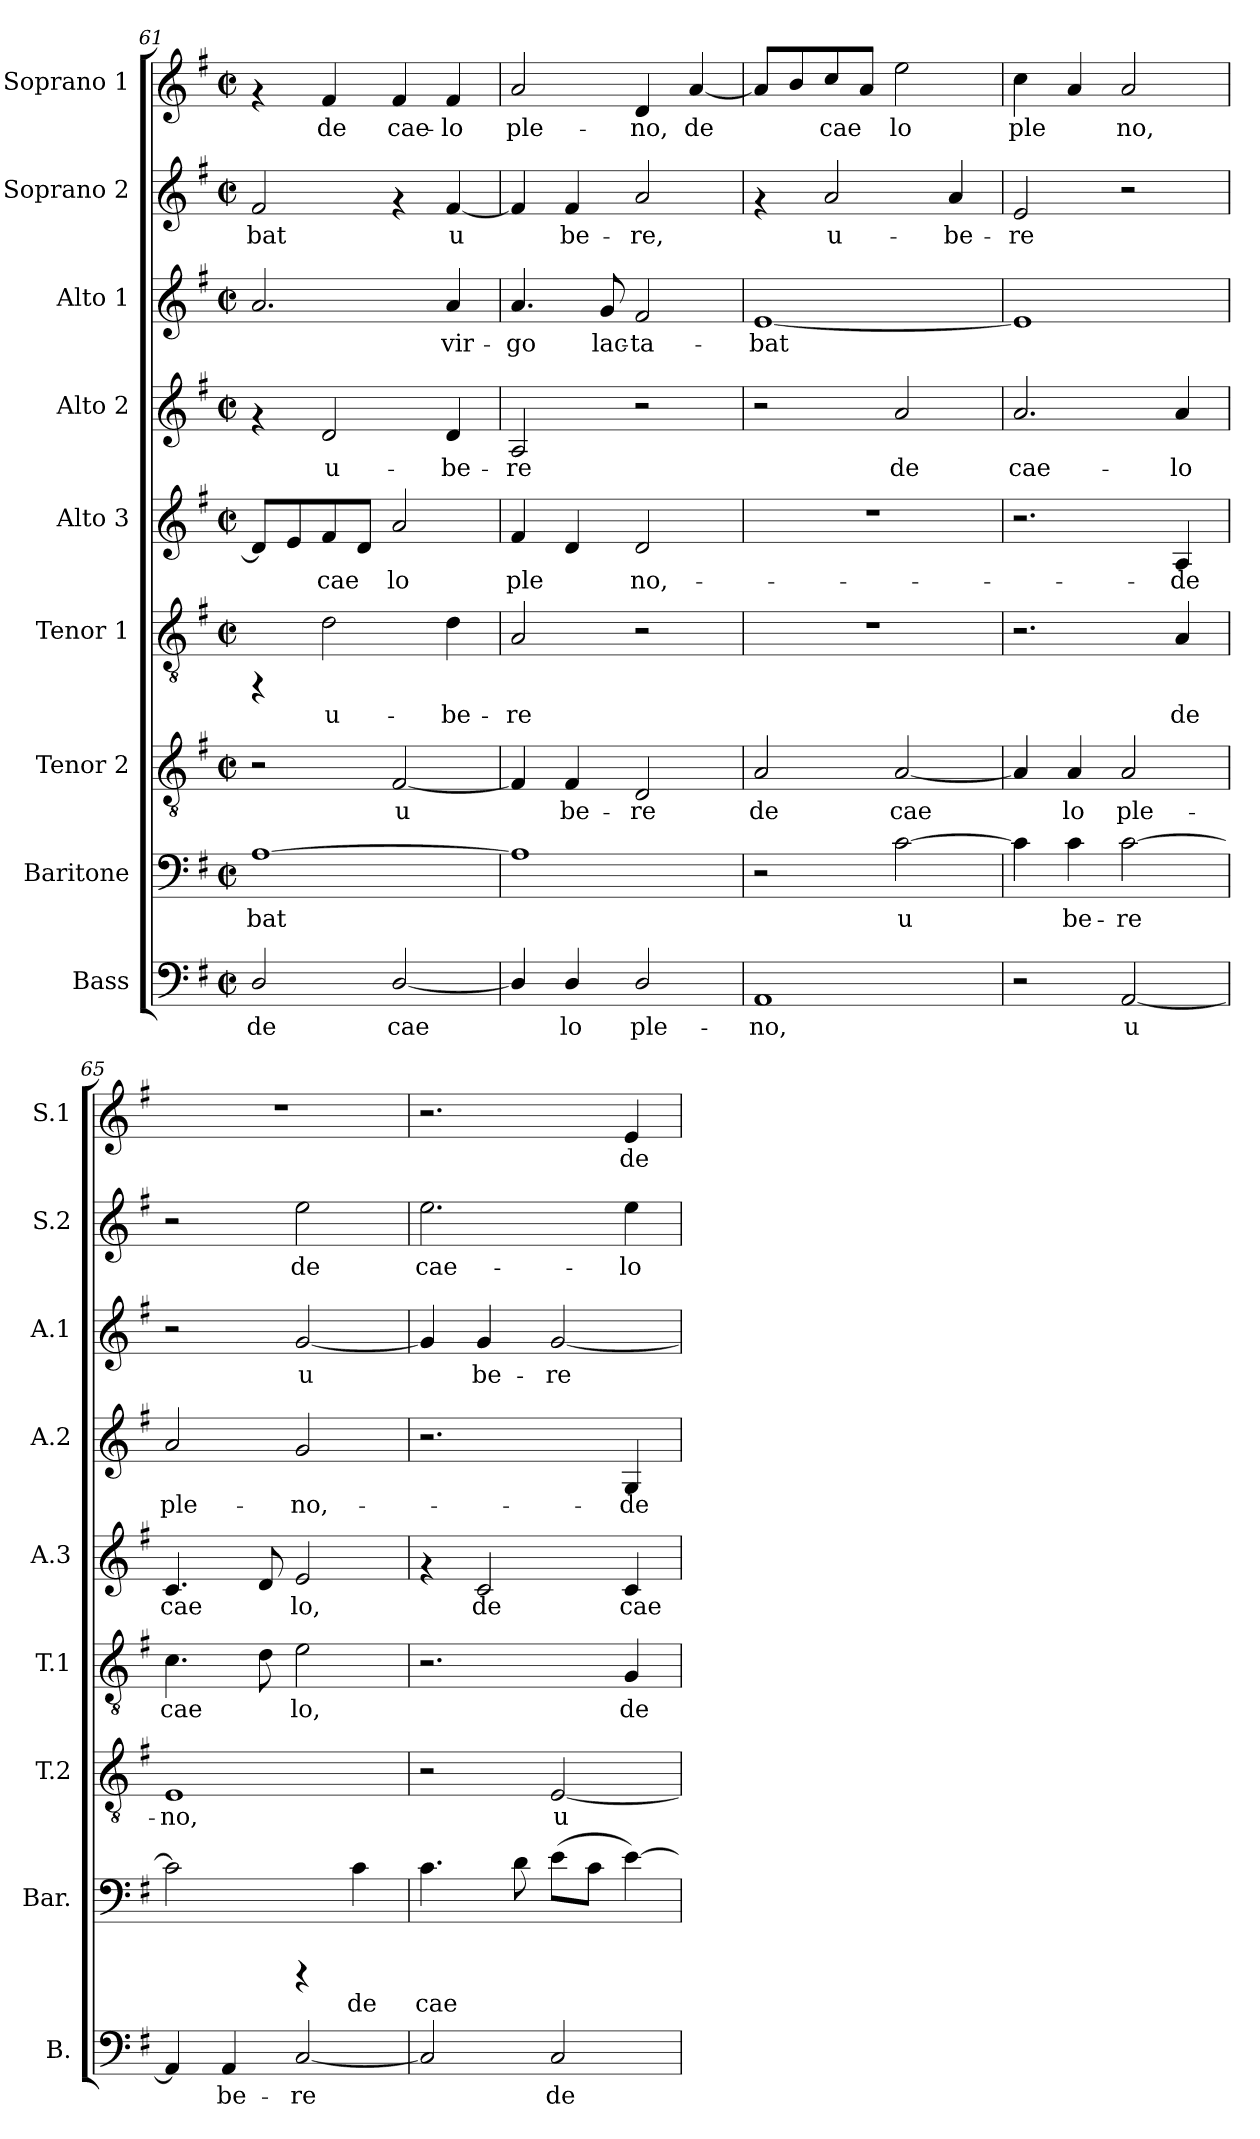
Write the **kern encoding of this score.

**kern	**text	**kern	**text	**kern	**text	**kern	**text	**kern	**text	**kern	**text	**kern	**text	**kern	**text	**kern	**text
*part9	*part9	*part8	*part8	*part7	*part7	*part6	*part6	*part5	*part5	*part4	*part4	*part3	*part3	*part2	*part2	*part1	*part1
*staff9	*staff9	*staff8	*staff8	*staff7	*staff7	*staff6	*staff6	*staff5	*staff5	*staff4	*staff4	*staff3	*staff3	*staff2	*staff2	*staff1	*staff1
*I"Bass	*	*I"Baritone	*	*I"Tenor 2	*	*I"Tenor 1	*	*I"Alto 3	*	*I"Alto 2	*	*I"Alto 1	*	*I"Soprano 2	*	*I"Soprano 1	*
*I'B.	*	*I'Bar.	*	*I'T.2	*	*I'T.1	*	*I'A.3	*	*I'A.2	*	*I'A.1	*	*I'S.2	*	*I'S.1	*
*clefF4	*	*clefF4	*	*clefGv2	*	*clefGv2	*	*clefG2	*	*clefG2	*	*clefG2	*	*clefG2	*	*clefG2	*
*k[f#]	*	*k[f#]	*	*k[f#]	*	*k[f#]	*	*k[f#]	*	*k[f#]	*	*k[f#]	*	*k[f#]	*	*k[f#]	*
*G:	*	*G:	*	*G:	*	*G:	*	*G:	*	*G:	*	*G:	*	*G:	*	*G:	*
*M2/2	*	*M2/2	*	*M2/2	*	*M2/2	*	*M2/2	*	*M2/2	*	*M2/2	*	*M2/2	*	*M2/2	*
*met(c|)	*	*met(c|)	*	*met(c|)	*	*met(c|)	*	*met(c|)	*	*met(c|)	*	*met(c|)	*	*met(c|)	*	*met(c|)	*
=61	=61	=61	=61	=61	=61	=61	=61	=61	=61	=61	=61	=61	=61	=61	=61	=61	=61
!	!LO:LY:b:cj	!	!LO:LY:b:cj	!	!	!	!	!	!LO:LY:b:cj	!	!	!	!LO:LY:b:cj	!	!LO:LY:b:cj	!	!
2D/	de	[>1A	-bat	2r	.	4rFF	.	8d/L]	.	4rf	.	2.a/	.	2f#/	-bat	4rf	.
!	!	!	!	!	!	!	!	!	!LO:LY:b:cj	!	!	!	!	!	!	!	!
.	.	.	.	.	.	.	.	8e/	.	.	.	.	.	.	.	.	.
!	!	!	!	!	!	!	!LO:LY:b:cj	!	!LO:LY:b:cj	!	!LO:LY:b:cj	!	!	!	!	!	!LO:LY:b:cj
.	.	.	.	.	.	2d\	u-	8f#/	cae-	2d/	u-	.	.	.	.	4f#/	de
!	!	!	!	!	!	!	!	!	!LO:LY:b:cj	!	!	!	!	!	!	!	!
.	.	.	.	.	.	.	.	8d/J	--	.	.	.	.	.	.	.	.
!	!LO:LY:b:cj	!	!	!	!LO:LY:b:cj	!	!	!	!LO:LY:b:cj	!	!	!	!	!	!	!	!LO:LY:b:cj
[<2D/	cae-	.	.	[<2F#/	u-	.	.	2a/	-lo	.	.	.	.	4rf	.	4f#/	cae-
!	!	!	!	!	!	!	!LO:LY:b:cj	!	!	!	!LO:LY:b:cj	!	!LO:LY:b:cj	!	!LO:LY:b:cj	!	!LO:LY:b:cj
.	.	.	.	.	.	4d\	-be-	.	.	4d/	-be-	4a/	vir-	[<4f#/	u-	4f#/	-lo
=62	=62	=62	=62	=62	=62	=62	=62	=62	=62	=62	=62	=62	=62	=62	=62	=62	=62
!	!LO:LY:b:cj	!	!LO:LY:b:cj	!	!LO:LY:b:cj	!	!LO:LY:b:cj	!	!LO:LY:b:cj	!	!LO:LY:b:cj	!	!LO:LY:b:cj	!	!LO:LY:b:cj	!	!LO:LY:b:cj
4D/]	--	1A]	.	4F#/]	--	2A/	-re	4f#/	ple-	2A/	-re	4.a/	-go	4f#/]	--	2a/	ple-
!	!LO:LY:b:cj	!	!	!	!LO:LY:b:cj	!	!	!	!LO:LY:b:cj	!	!	!	!	!	!LO:LY:b:cj	!	!
4D/	-lo	.	.	4F#/	-be-	.	.	4d/	--	.	.	.	.	4f#/	-be-	.	.
!	!	!	!	!	!	!	!	!	!	!	!	!	!LO:LY:b:cj	!	!	!	!
.	.	.	.	.	.	.	.	.	.	.	.	8g/	lac-	.	.	.	.
!	!LO:LY:b:cj	!	!	!	!LO:LY:b:cj	!	!	!	!LO:LY:b:cj	!	!	!	!LO:LY:b:cj	!	!LO:LY:b:cj	!	!LO:LY:b:cj
2D/	ple-	.	.	2D/	-re	2r	.	2d/	-no,-	2r	.	2f#/	-ta-	2a/	-re,	4d/	-no,
!	!	!	!	!	!	!	!	!	!	!	!	!	!	!	!	!	!LO:LY:b:cj
.	.	.	.	.	.	.	.	.	.	.	.	.	.	.	.	[<4a/	de
=63	=63	=63	=63	=63	=63	=63	=63	=63	=63	=63	=63	=63	=63	=63	=63	=63	=63
!	!LO:LY:b:cj	!	!	!	!LO:LY:b:cj	!	!	!	!	!	!	!	!LO:LY:b:cj	!	!	!	!LO:LY:b:cj
1AA	-no,	2r	.	2A/	de	1r	.	1r	.	2r	.	[<1e	-bat	4rf	.	8a/L]	.
!	!	!	!	!	!	!	!	!	!	!	!	!	!	!	!	!	!LO:LY:b:cj
.	.	.	.	.	.	.	.	.	.	.	.	.	.	.	.	8b/	.
!	!	!	!	!	!	!	!	!	!	!	!	!	!	!	!LO:LY:b:cj	!	!LO:LY:b:cj
.	.	.	.	.	.	.	.	.	.	.	.	.	.	2a/	u-	8cc/	cae-
!	!	!	!	!	!	!	!	!	!	!	!	!	!	!	!	!	!LO:LY:b:cj
.	.	.	.	.	.	.	.	.	.	.	.	.	.	.	.	8a/J	--
!	!	!	!LO:LY:b:cj	!	!LO:LY:b:cj	!	!	!	!	!	!LO:LY:b:cj	!	!	!	!	!	!LO:LY:b:cj
.	.	[>2c\	u-	[<2A/	cae-	.	.	.	.	2a/	de	.	.	.	.	2ee\	-lo
!	!	!	!	!	!	!	!	!	!	!	!	!	!	!	!LO:LY:b:cj	!	!
.	.	.	.	.	.	.	.	.	.	.	.	.	.	4a/	-be-	.	.
=64	=64	=64	=64	=64	=64	=64	=64	=64	=64	=64	=64	=64	=64	=64	=64	=64	=64
!	!	!	!LO:LY:b:cj	!	!LO:LY:b:cj	!	!	!	!	!	!LO:LY:b:cj	!	!LO:LY:b:cj	!	!LO:LY:b:cj	!	!LO:LY:b:cj
2r	.	4c\]	--	4A/]	--	2.r	.	2.r	.	2.a/	cae-	1e]	.	2e/	-re	4cc\	ple-
!	!	!	!LO:LY:b:cj	!	!LO:LY:b:cj	!	!	!	!	!	!	!	!	!	!	!	!LO:LY:b:cj
.	.	4c\	-be-	4A/	-lo	.	.	.	.	.	.	.	.	.	.	4a/	--
!	!LO:LY:b:cj	!	!LO:LY:b:cj	!	!LO:LY:b:cj	!	!	!	!	!	!	!	!	!	!	!	!LO:LY:b:cj
[<2AA/	u-	[>2c\	-re	2A/	ple-	.	.	.	.	.	.	.	.	2r	.	2a/	-no,
!	!	!	!	!	!	!	!LO:LY:b:cj	!	!LO:LY:b:cj	!	!LO:LY:b:cj	!	!	!	!	!	!
.	.	.	.	.	.	4A/	de	4A/	-de	4a/	-lo	.	.	.	.	.	.
=65	=65	=65	=65	=65	=65	=65	=65	=65	=65	=65	=65	=65	=65	=65	=65	=65	=65
!	!LO:LY:b:cj	!	!LO:LY:b:cj	!	!LO:LY:b:cj	!	!LO:LY:b:cj	!	!LO:LY:b:cj	!	!LO:LY:b:cj	!	!	!	!	!	!
4AA/]	--	2c\]	.	1E	-no,	4.c\	cae-	4.c/	cae-	2a/	ple-	2r	.	2r	.	1r	.
!	!LO:LY:b:cj	!	!	!	!	!	!	!	!	!	!	!	!	!	!	!	!
4AA/	-be-	.	.	.	.	.	.	.	.	.	.	.	.	.	.	.	.
!	!	!	!	!	!	!	!LO:LY:b:cj	!	!LO:LY:b:cj	!	!	!	!	!	!	!	!
.	.	.	.	.	.	8d\	--	8d/	--	.	.	.	.	.	.	.	.
!	!LO:LY:b:cj	!	!	!	!	!	!LO:LY:b:cj	!	!LO:LY:b:cj	!	!LO:LY:b:cj	!	!LO:LY:b:cj	!	!LO:LY:b:cj	!	!
[<2C/	-re	4rCCC	.	.	.	2e\	-lo,	2e/	-lo,	2g/	-no,-	[<2g/	u-	2ee\	de	.	.
!	!	!	!LO:LY:b:cj	!	!	!	!	!	!	!	!	!	!	!	!	!	!
.	.	4c\	de	.	.	.	.	.	.	.	.	.	.	.	.	.	.
=66	=66	=66	=66	=66	=66	=66	=66	=66	=66	=66	=66	=66	=66	=66	=66	=66	=66
!	!LO:LY:b:cj	!	!LO:LY:b:cj	!	!	!	!	!	!	!	!	!	!LO:LY:b:cj	!	!LO:LY:b:cj	!	!
2C/]	.	4.c\	cae-	2r	.	2.r	.	4rf	.	2.r	.	4g/]	--	2.ee\	cae-	2.r	.
!	!	!	!	!	!	!	!	!	!LO:LY:b:cj	!	!	!	!LO:LY:b:cj	!	!	!	!
.	.	.	.	.	.	.	.	2c/	de	.	.	4g/	-be-	.	.	.	.
!	!	!	!LO:LY:b:cj	!	!	!	!	!	!	!	!	!	!	!	!	!	!
.	.	8d\	--	.	.	.	.	.	.	.	.	.	.	.	.	.	.
!	!LO:LY:b:cj	!	!LO:LY:b:cj	!	!LO:LY:b:cj	!	!	!	!	!	!	!	!LO:LY:b:cj	!	!	!	!
2C/	de	(<8e\L	--	[<2E/	u	.	.	.	.	.	.	[<2g/	-re	.	.	.	.
!	!	!	!LO:LY:b:cj	!	!	!	!	!	!	!	!	!	!	!	!	!	!
.	.	8c\J	--	.	.	.	.	.	.	.	.	.	.	.	.	.	.
!	!	!	!LO:LY:b:cj	!	!	!	!LO:LY:b:cj	!	!LO:LY:b:cj	!	!LO:LY:b:cj	!	!	!	!LO:LY:b:cj	!	!LO:LY:b:cj
.	.	[<4e\)	--	.	.	4G/	de	4c/	cae	4G/	-de	.	.	4ee\	-lo	4e/	de
=	=	=	=	=	=	=	=	=	=	=	=	=	=	=	=	=	=
*-	*-	*-	*-	*-	*-	*-	*-	*-	*-	*-	*-	*-	*-	*-	*-	*-	*-
